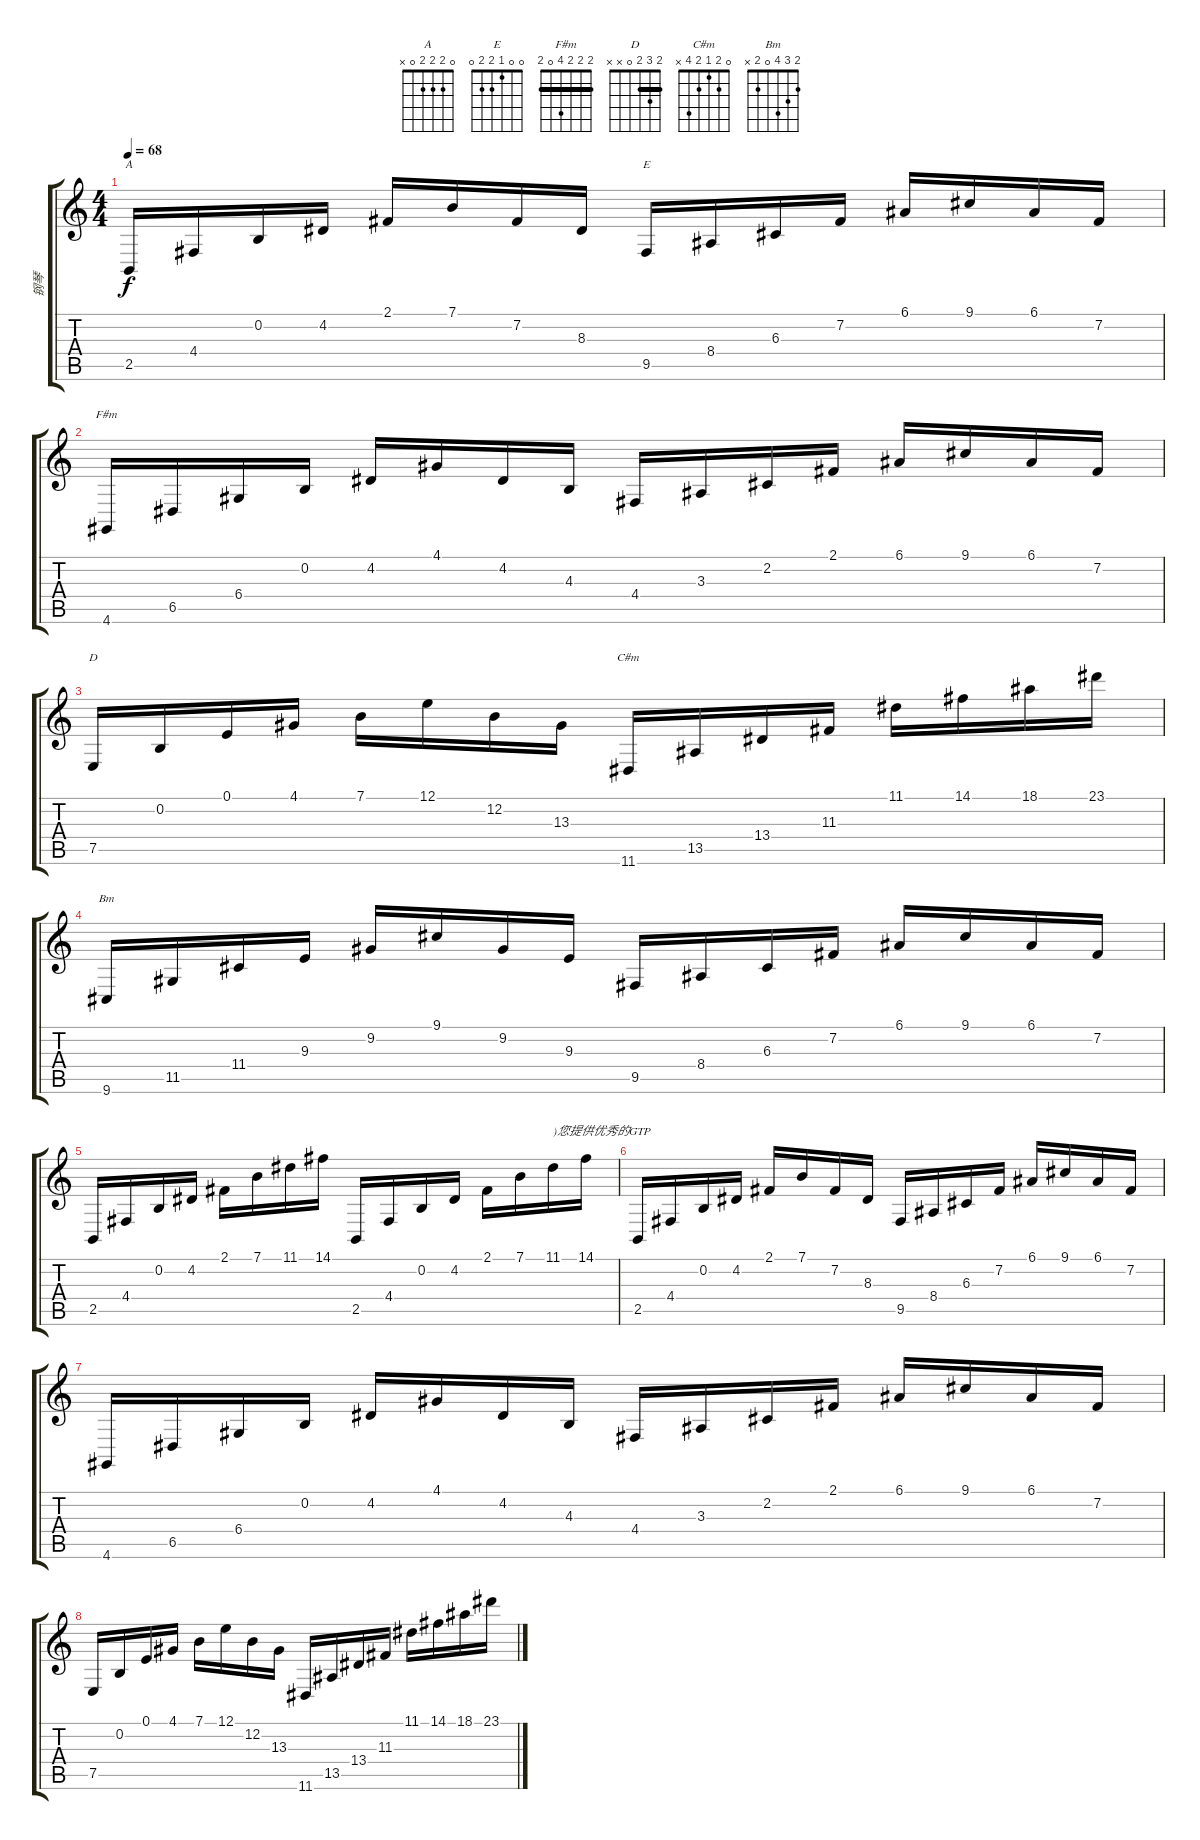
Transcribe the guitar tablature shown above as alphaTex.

\track ("钢琴" "钢琴") {instrument acousticgrandpiano}
\staff {score tabs}
\tuning (E4 B3 G3 D3 A2 E2) {hide}
\chord ("A" 0 2 2 2 0 x)
\chord ("E" 0 0 1 2 2 0)
\chord ("F#m" 2 2 2 4 0 2) {barre 2}
\chord ("D" 2 3 2 0 x x) {barre 2}
\chord ("C#m" 0 2 1 2 4 x)
\chord ("Bm" 2 3 4 0 2 x)
\ts (4 4)
\tempo 68
\clef g2
\ks c
2.5.16{ch "A" dy f} 4.4.16 0.2.16 4.2.16 2.1.16 7.1.16 7.2.16 8.3.16 9.5.16{ch "E"} 8.4.16 6.3.16 7.2.16 6.1.16 9.1.16 6.1.16 7.2.16 |
4.6.16{ch "F#m"} 6.5.16 6.4.16 0.2.16 4.2.16 4.1.16 4.2.16 4.3.16 4.4.16 3.3.16 2.2.16 2.1.16 6.1.16 9.1.16 6.1.16 7.2.16 |
7.5.16{ch "D"} 0.2.16 0.1.16 4.1.16 7.1.16 12.1.16 12.2.16 13.3.16 11.6.16{ch "C#m"} 13.5.16 13.4.16 11.3.16 11.1.16 14.1.16 18.1.16 23.1.16 |
9.6.16{ch "Bm"} 11.5.16 11.4.16 9.3.16 9.2.16 9.1.16 9.2.16 9.3.16 9.5.16 8.4.16 6.3.16 7.2.16 6.1.16 9.1.16 6.1.16 7.2.16 |
2.5.16 4.4.16 0.2.16 4.2.16 2.1.16 7.1.16 11.1.16 14.1.16 2.5.16 4.4.16 0.2.16 4.2.16 2.1.16 7.1.16 11.1.16{txt ")您提供优秀的GTP"} 14.1.16 |
2.5.16 4.4.16 0.2.16 4.2.16 2.1.16 7.1.16 7.2.16 8.3.16 9.5.16 8.4.16 6.3.16 7.2.16 6.1.16 9.1.16 6.1.16 7.2.16 |
4.6.16 6.5.16 6.4.16 0.2.16 4.2.16 4.1.16 4.2.16 4.3.16 4.4.16 3.3.16 2.2.16 2.1.16 6.1.16 9.1.16 6.1.16 7.2.16 |
7.5.16 0.2.16 0.1.16 4.1.16 7.1.16 12.1.16 12.2.16 13.3.16 11.6.16 13.5.16 13.4.16 11.3.16 11.1.16 14.1.16 18.1.16 23.1.16
